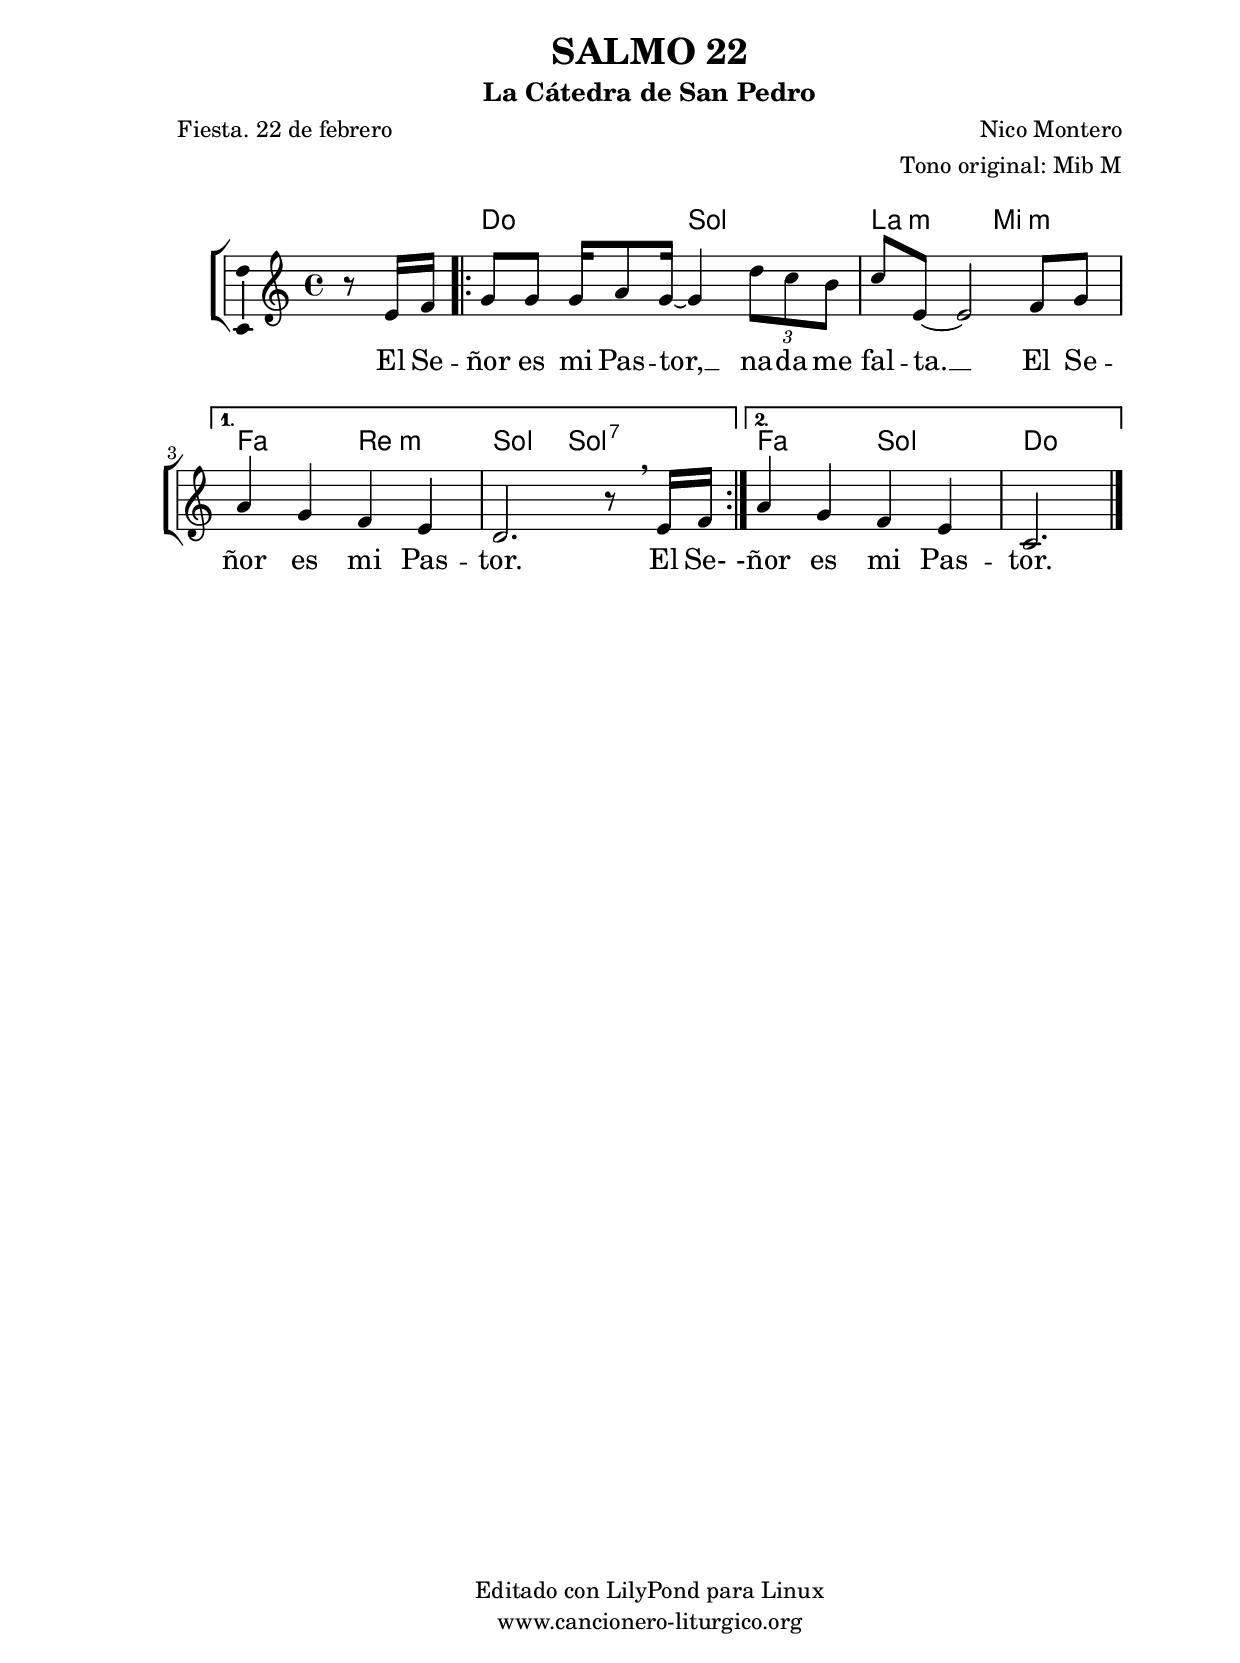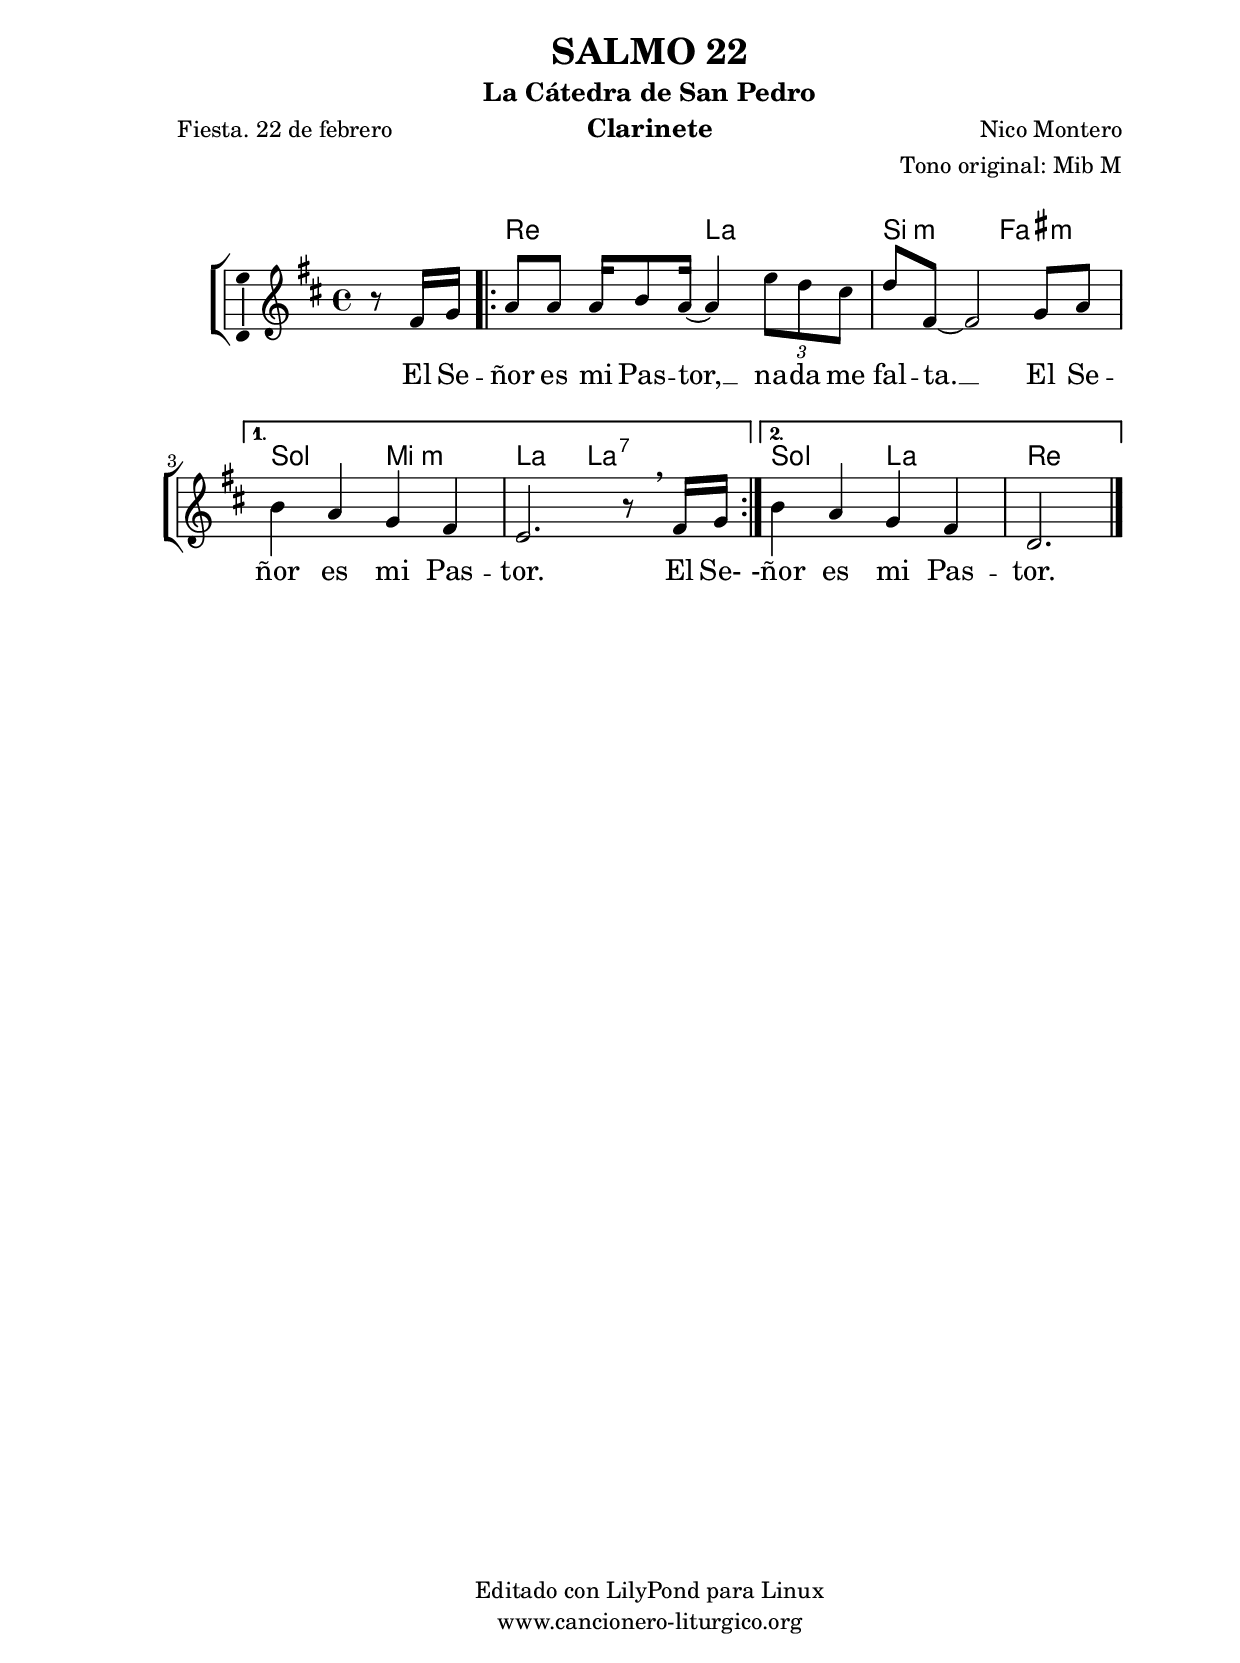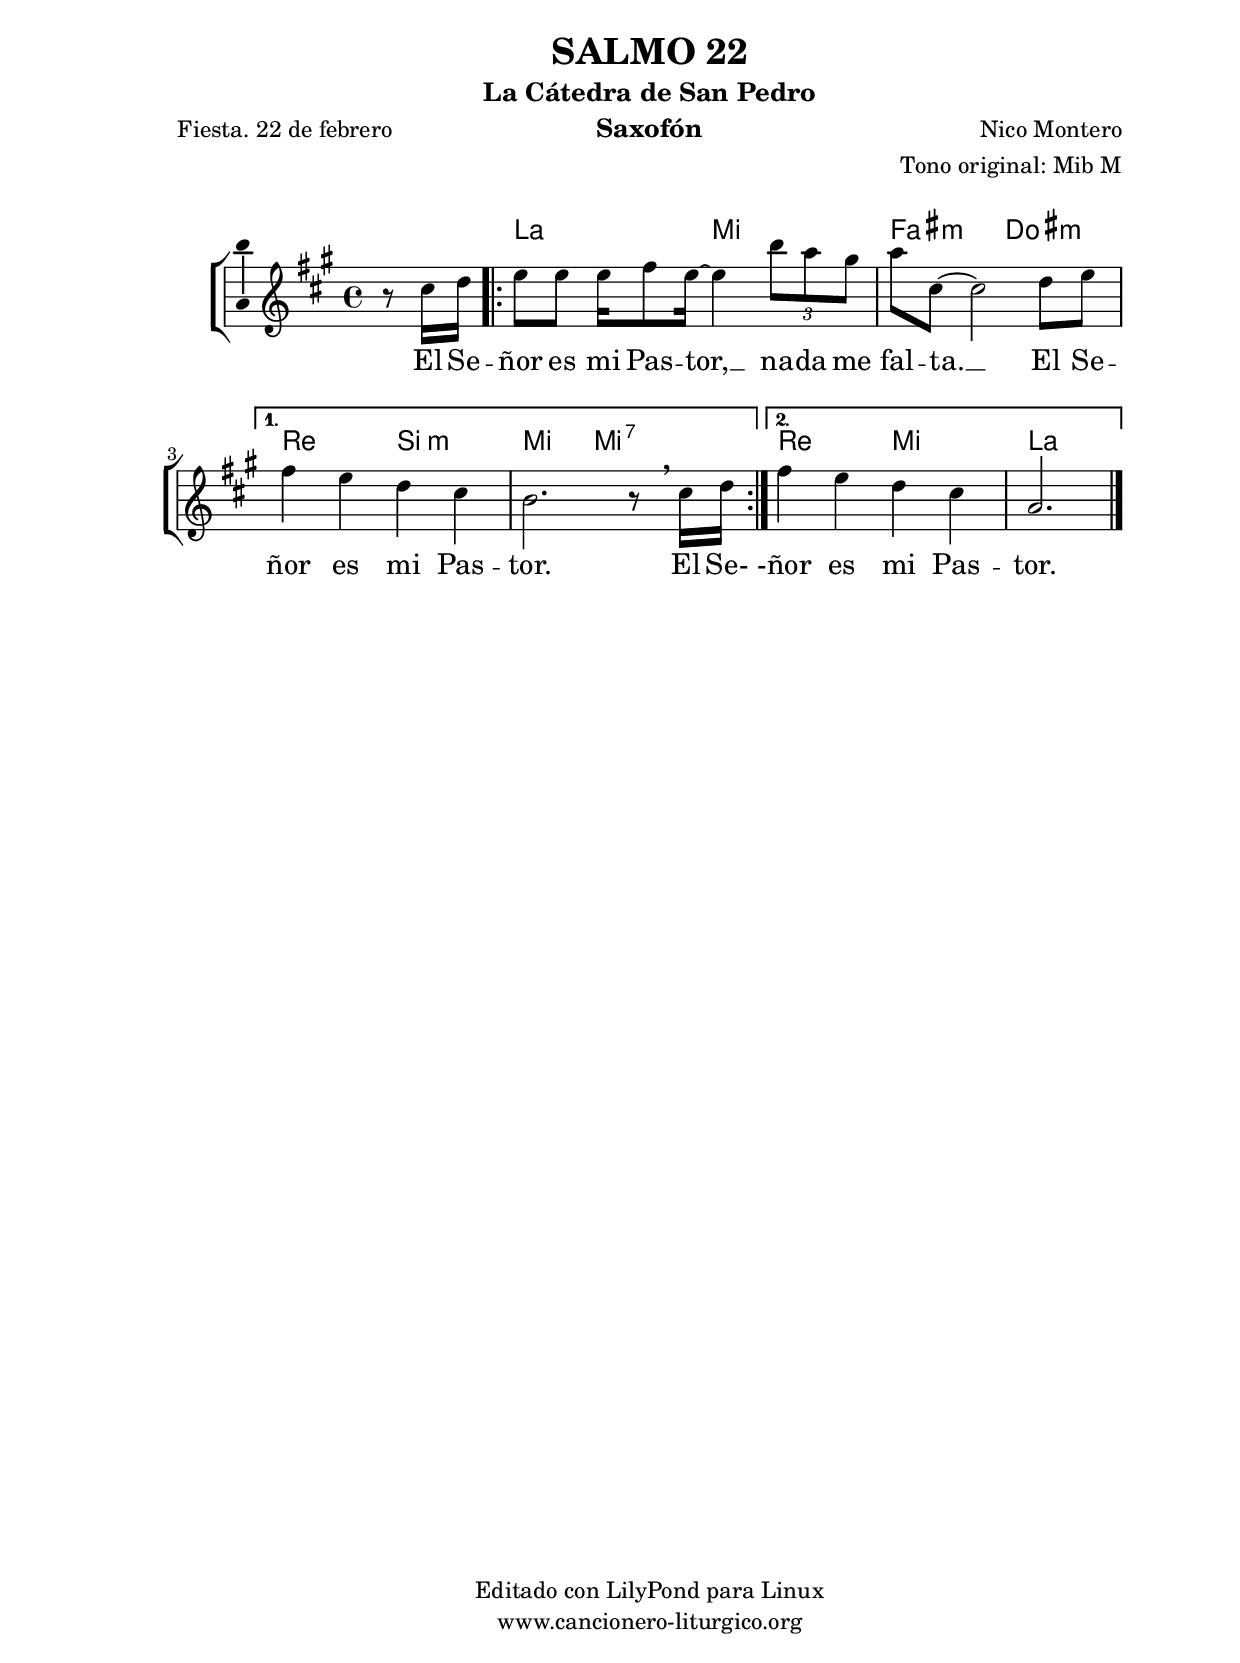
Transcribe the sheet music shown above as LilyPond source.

%
%para convertir .midi en .wav:
%timidity filename.midi -Ow -o finename.wav
%
%
%Para convertir de .wav a .mp3:
%lame -h -m j filename.wav
%
%
%para escuchar el midi:
%timidity nombrefichero.midi
%


%versión de lilypond para la que se ha escrito esta partitura:
\version "2.16.0"

	%Tamaño papel
	#(set-default-paper-size "a4")
	%Tamaño partitura
	#(set-global-staff-size 20)
	%No responde al pulsar sobre una nota
	#(ly:set-option 'point-and-click #f)

%parámetros del encabezamiento:
\header {
	title = "SALMO 22"
	subtitle = "La Cátedra de San Pedro"
	composer = "Nico Montero"
	poet = "Fiesta. 22 de febrero"
	meter = ""
	arranger = "Tono original: Mib M"
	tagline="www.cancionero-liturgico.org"
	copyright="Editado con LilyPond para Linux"
	}

%parámetros asociados al papel:
\paper  {
	oddHeaderMarkup = \markup {\fill-line { \on-the-fly #not-first-page \fromproperty #'header:title \on-the-fly #not-first-page \fromproperty #'header:composer }}
	evenHeaderMarkup = \markup {\fill-line { \fromproperty #'header:composer \fromproperty #'header:title }}
	#(set-paper-size "a4")
	print-page-number = ##f
	first-page-number = 1
	print-first-page-number = ##f
%	head-separation = 3.0 \cm
	top-margin = 2.0 \cm
	bottom-margin = 0.5\cm
%%%	bottom-margin = -1.0\cm
	left-margin = 3.0 \cm
	line-width = 16.0 \cm 
	indent = 8\mm
	interscoreline = 2.\mm
	between-system-space = 15\mm
%	para que las partituras no llenen la hoja:
	ragged-bottom = ##t
%	idem para la última hoja:
	ragged-last-bottom = ##f
%	para que las partituras llenen el ancho del papel:
	ragged-last = ##f
	after-title-space = 2.5 \cm
%page-count=1
%system-count=1

	%Flexible Vertical Spacing
%	markup-markup-spacing =
%	#'((basic-distance . 15) (minimum-distance . 15) (padding . 3))
	markup-system-spacing =
	#'((basic-distance . 15) (minimum-distance . 15) (padding . 3))
	system-system-spacing =
	#'((basic-distance . 15) (minimum-distance . 15) (padding . 3))
	score-system-spacing =
	#'((basic-distance . 15) (minimum-distance . 15) (padding . 5))
%	top-system-spacing = % header
%	#'((basic-distance . 8) (minimum-distance . 0) (padding . 3))
%	top-markup-spacing =
%	#'((basic-distance . 20) (minimum-distance . 20) (padding . 3))
	last-bottom-spacing = % footer
	#'((basic-distance . 5) (minimum-distance . 5) (padding . 3))
%	score-markup-spacing =
%	#'((basic-distance . 16) (minimum-distance . 13) (padding . 3))

	}


%parámetros que afectan a toda la partitura:
global =  {
	%clave de sol (G):
	\clef G
	%armadura:
	\transpose ees c
	\key ees \major
	\tempo 4=74
	\set Score.tempoHideNote = ##t
	}


acordes = {
	\italianChords
	\chordmode {
	\transpose ees c
{

s4
\repeat volta 2 {
ees2 bes c:m g:m
}
\alternative {
{
aes2 f:m bes bes:7
}
{
aes2 bes ees2. %%%s4
}
}

	}
	}
}


melodia = 
	\transpose ees c
{
	\relative c''{

\time 4/4

\partial4
r8 g16 aes
\repeat volta 2 {
%%%%%%%%%%%%%%%bes8 bes bes16 c8 bes16~bes4 f'16 ees8 d16
bes8 bes bes16 c8 bes16~bes4 \tuplet3/2{f'8 ees d}
ees8 g,~g2 aes8 bes
}
\alternative {
{
c4 bes aes g
f2. r8 \breathe g16 aes
}
{
c4 bes aes g
ees2. %%%s4
}
}

	\bar "|."
	}
	}


texto = \lyricmode {
El Se -- ñor es mi Pas -- tor, __ na -- da me fal -- ta. __
El Se -- ñor es mi Pas -- tor.
El Se-
-ñor es mi Pas -- tor.
	}


acordesStaff = \context ChordNames = acordesStaff <<
	\set chordChanges = ##t
	\acordes
	>>


vozStaff = \context Voice = vozStaff
\with {\consists "Ambitus_engraver"}
<<
%	\set Staff.instrumentName = ""
%	\set Staff.shortInstrumentName = ""
%	\set Staff.midiInstrument = #"clarinet"
%	\set Staff.midiInstrument = #"cello"
%	\set Staff.midiInstrument = #"flute"
	\set Staff.midiInstrument = #"electric guitar (jazz)"
%	\set Staff.midiInstrument = #"english horn"
%	\set Staff.midiInstrument = #"violin"
%	\set Staff.midiInstrument = #"glockenspiel"
	\set Staff.midiMinimumVolume = #0.7
	\set Staff.midiMaximumVolume = #0.9
	\global
	\melodia
	>>


textoStaff = \context Lyrics = textoStaff <<
	\lyricsto vozStaff \texto
	>>

\book {
	\score {
		\context ChoirStaff {
			\override StaffGroup.SystemStartBracket #'collapse-height = #1
			\override Score.SystemStartBar #'collapse-height = #1
			<<
			\acordesStaff
			\vozStaff
			\textoStaff
			>>
			}
		\layout {
	    		\context {
				\Lyrics
				\override LyricText #'font-size = #2
				}
	   		 \context {
				\Score
				%fontSize = #3
				\override StaffSymbol #'staff-space = #(magstep +3)
				%\override Beam #'thickness = #0.55
				%\override SpacingSpanner #'spacing-increment = #1.0
				%\override Slur #'height-limit = #1.5
				}
			}
		}
	\score {
		\unfoldRepeats
		\context ChoirStaff {
			<<
			\acordesStaff
			\vozStaff
			>>
			}
		\midi {
	  		\context {
	  			\Score
				tempoWholesPerMinute = #(ly:make-moment 70 4)
				}
			}
		}
	}

%Partitura para clarinete
#(define output-suffix "C")
\book {
	\header{
		instrument = "Clarinete"
		}
	\score {
		\context ChoirStaff {
			\override StaffGroup.SystemStartBracket #'collapse-height = #1
			\override Score.SystemStartBar #'collapse-height = #1
\transpose c d
			<<
			\acordesStaff
			\vozStaff
			\textoStaff
			>>
			}
		\layout {
	    		\context {
				\Lyrics
				\override LyricText #'font-size = #2
				}
	   		 \context {
				\Score
				%fontSize = #3
				\override StaffSymbol #'staff-space = #(magstep +3)
				%\override Beam #'thickness = #0.55
				%\override SpacingSpanner #'spacing-increment = #1.0
				%\override Slur #'height-limit = #1.5
				}
			}
		}
	}

%Partitura para saxofón
#(define output-suffix "S")
\book {
	\header{
		instrument = "Saxofón"
		}
	\score {
		\context ChoirStaff {
			\override StaffGroup.SystemStartBracket #'collapse-height = #1
			\override Score.SystemStartBar #'collapse-height = #1
\transpose c a
			<<
			\acordesStaff
			\vozStaff
			\textoStaff
			>>
			}
		\layout {
	    		\context {
				\Lyrics
				\override LyricText #'font-size = #2
				}
	   		 \context {
				\Score
				%fontSize = #3
				\override StaffSymbol #'staff-space = #(magstep +3)
				%\override Beam #'thickness = #0.55
				%\override SpacingSpanner #'spacing-increment = #1.0
				%\override Slur #'height-limit = #1.5
				}
			}
		}
	}

